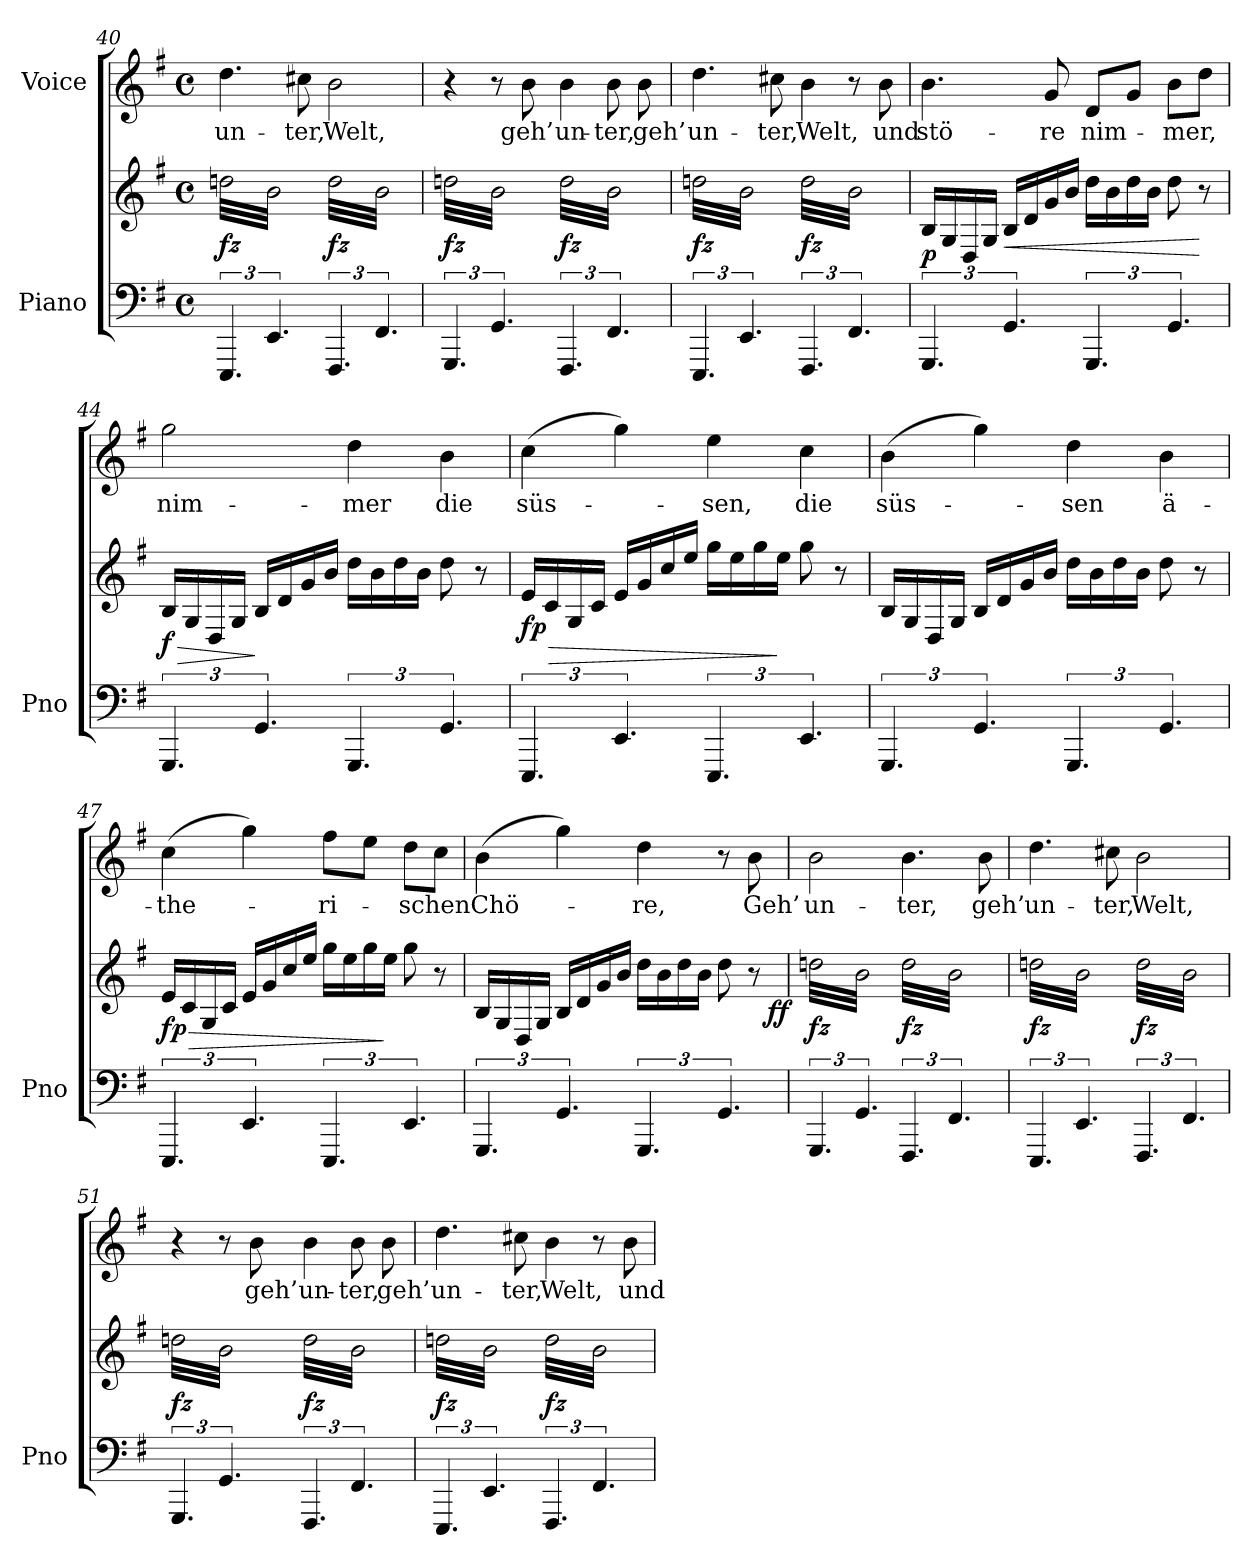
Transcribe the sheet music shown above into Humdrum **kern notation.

**kern	**kern	**dynam	**kern	**text
*part2	*part2	*part2	*part1	*part1
*staff3	*staff2	*staff2/3	*staff1	*staff1
*I"Piano	*	*	*I"Voice	*
*I'Pno	*	*	*	*
!!LO:LB:g=z
*clefF4	*clefG2	*	*clefG2	*
*k[f#]	*k[f#]	*	*k[f#]	*
*M4/4	*M4/4	*	*M4/4	*
*met(c)	*met(c)	*	*met(c)	*
=40	=40	=40	=40	=40
!	!	!LO:DY:b	!	!LO:LY:b
*	*tremolo	*	*	*
6.EEE/	32ddn\LLL	fz	4.dd\	un-
.	32b\	.	.	.
.	32ddn\	.	.	.
.	32b\	.	.	.
.	32ddn\	.	.	.
.	32b\	.	.	.
.	32ddn\	.	.	.
.	32b\	.	.	.
6.EE/	32ddn\	.	.	.
.	32b\	.	.	.
.	32ddn\	.	.	.
.	32b\	.	.	.
!	!	!	!	!LO:LY:b
.	32ddn\	.	8cc#X\	-ter,
.	32b\	.	.	.
.	32ddn\	.	.	.
.	32b\JJJ	.	.	.
!	!	!LO:DY:b	!	!LO:LY:b
6.FFF#/	32dd\LLL	fz	2b\	Welt,
.	32b\	.	.	.
.	32dd\	.	.	.
.	32b\	.	.	.
.	32dd\	.	.	.
.	32b\	.	.	.
.	32dd\	.	.	.
.	32b\	.	.	.
6.FF#/	32dd\	.	.	.
.	32b\	.	.	.
.	32dd\	.	.	.
.	32b\	.	.	.
.	32dd\	.	.	.
.	32b\	.	.	.
.	32dd\	.	.	.
.	32b\JJJ	.	.	.
=41	=41	=41	=41	=41
!	!	!LO:DY:b	!	!
6.GGG/	32ddn\LLL	fz	4r	.
.	32b\	.	.	.
.	32ddn\	.	.	.
.	32b\	.	.	.
.	32ddn\	.	.	.
.	32b\	.	.	.
.	32ddn\	.	.	.
.	32b\	.	.	.
6.GG/	32ddn\	.	8r	.
.	32b\	.	.	.
.	32ddn\	.	.	.
.	32b\	.	.	.
!	!	!	!	!LO:LY:b
.	32ddn\	.	8b\	geh’
.	32b\	.	.	.
.	32ddn\	.	.	.
.	32b\JJJ	.	.	.
!	!	!LO:DY:b	!	!LO:LY:b
6.FFF#/	32dd\LLL	fz	4b\	un-
.	32b\	.	.	.
.	32dd\	.	.	.
.	32b\	.	.	.
.	32dd\	.	.	.
.	32b\	.	.	.
.	32dd\	.	.	.
.	32b\	.	.	.
!	!	!	!	!LO:LY:b
6.FF#/	32dd\	.	8b\	-ter,
.	32b\	.	.	.
.	32dd\	.	.	.
.	32b\	.	.	.
!	!	!	!	!LO:LY:b
.	32dd\	.	8b\	geh’
.	32b\	.	.	.
.	32dd\	.	.	.
.	32b\JJJ	.	.	.
=42	=42	=42	=42	=42
!	!	!LO:DY:b	!	!LO:LY:b
6.EEE/	32ddn\LLL	fz	4.dd\	un-
.	32b\	.	.	.
.	32ddn\	.	.	.
.	32b\	.	.	.
.	32ddn\	.	.	.
.	32b\	.	.	.
.	32ddn\	.	.	.
.	32b\	.	.	.
6.EE/	32ddn\	.	.	.
.	32b\	.	.	.
.	32ddn\	.	.	.
.	32b\	.	.	.
!	!	!	!	!LO:LY:b
.	32ddn\	.	8cc#X\	-ter,
.	32b\	.	.	.
.	32ddn\	.	.	.
.	32b\JJJ	.	.	.
!	!	!LO:DY:b	!	!LO:LY:b
6.FFF#/	32dd\LLL	fz	4b\	Welt,
.	32b\	.	.	.
.	32dd\	.	.	.
.	32b\	.	.	.
.	32dd\	.	.	.
.	32b\	.	.	.
.	32dd\	.	.	.
.	32b\	.	.	.
6.FF#/	32dd\	.	8r	.
.	32b\	.	.	.
.	32dd\	.	.	.
.	32b\	.	.	.
!	!	!	!	!LO:LY:b
.	32dd\	.	8b\	und
.	32b\	.	.	.
.	32dd\	.	.	.
.	32b\JJJ	.	.	.
*	*Xtremolo	*	*	*
=43	=43	=43	=43	=43
!	!	!LO:DY:b	!	!LO:LY:b
6.GGG/	16B/LL	p	4.b\	stö-
.	.	.	.	.
.	16G/	.	.	.
.	.	.	.	.
.	16D/	.	.	.
.	.	.	.	.
.	16G/JJ	.	.	.
.	.	.	.	.
!	!	!LO:HP:b	!	!
6.GG/	16B/LL	<	.	.
.	16d/	.	.	.
!	!	!	!	!LO:LY:b
.	16g/	.	8g/	-re
.	16b/JJ	.	.	.
!	!	!	!	!LO:LY:b
6.GGG/	16dd\LL	.	8d/L	nim-
.	16b\	.	.	.
.	16dd\	.	8g/J	.
.	16b\JJ	.	.	.
!	!	!	!	!LO:LY:b
6.GG/	8dd\	.	8b\L	-mer,
.	8r	[	8dd\J	.
!!LO:LB:g=z
=44	=44	=44	=44	=44
!	!	!LO:HP:b	!	!LO:LY:b
!	!	!LO:DY:n=1:b	!	!
6.GGG/	16B/LL	> f	2gg\	nim-
.	16G/	.	.	.
.	16D/	.	.	.
.	16G/JJ	.	.	.
6.GG/	16B/LL	]	.	.
.	16d/	.	.	.
.	16g/	.	.	.
.	16b/JJ	.	.	.
!	!	!	!	!LO:LY:b
6.GGG/	16dd\LL	.	4dd\	-mer
.	16b\	.	.	.
.	16dd\	.	.	.
.	16b\JJ	.	.	.
!	!	!	!	!LO:LY:b
6.GG/	8dd\	.	4b\	die
.	8r	.	.	.
=45	=45	=45	=45	=45
!	!	!LO:HP:b	!	!LO:LY:b
!	!	!LO:DY:n=1:b	!	!
6.EEE/	16e/LL	> fp	(4cc\	süs-
.	16c/	.	.	.
.	16G/	.	.	.
.	16c/JJ	.	.	.
6.EE/	16e/LL	.	4gg\)	.
.	16g/	.	.	.
.	16cc/	.	.	.
.	16ee/JJ	.	.	.
!	!	!	!	!LO:LY:b
6.EEE/	16gg\LL	.	4ee\	-sen,
.	16ee\	.	.	.
.	16gg\	.	.	.
.	16ee\JJ	]	.	.
!	!	!	!	!LO:LY:b
6.EE/	8gg\	.	4cc\	die
.	8r	.	.	.
=46	=46	=46	=46	=46
!	!	!	!	!LO:LY:b
6.GGG/	16B/LL	.	(4b\	süs-
.	16G/	.	.	.
.	16D/	.	.	.
.	16G/JJ	.	.	.
6.GG/	16B/LL	.	4gg\)	.
.	16d/	.	.	.
.	16g/	.	.	.
.	16b/JJ	.	.	.
!	!	!	!	!LO:LY:b
6.GGG/	16dd\LL	.	4dd\	-sen
.	16b\	.	.	.
.	16dd\	.	.	.
.	16b\JJ	.	.	.
!	!	!	!	!LO:LY:b
6.GG/	8dd\	.	4b\	ä-
.	8r	.	.	.
!!LO:PB:g=z
=47	=47	=47	=47	=47
!	!	!LO:HP:b	!	!LO:LY:b
!	!	!LO:DY:n=1:b	!	!
6.EEE/	16e/LL	> fp	(4cc\	-the-
.	16c/	.	.	.
.	16G/	.	.	.
.	16c/JJ	.	.	.
6.EE/	16e/LL	.	4gg\)	.
.	16g/	.	.	.
.	16cc/	.	.	.
.	16ee/JJ	.	.	.
!	!	!	!	!LO:LY:b
6.EEE/	16gg\LL	.	8ff#\L	-ri-
.	16ee\	.	.	.
.	16gg\	.	8ee\J	.
.	16ee\JJ	]	.	.
!	!	!	!	!LO:LY:b
6.EE/	8gg\	.	8dd\L	-schen
.	8r	.	8cc\J	.
=48	=48	=48	=48	=48
!	!	!	!	!LO:LY:b
*	*^	*	*	*
6.GGG/	16B/LL	2...ryy	.	(4b\	Chö-
.	16G/	.	.	.	.
.	16D/	.	.	.	.
.	16G/JJ	.	.	.	.
6.GG/	16B/LL	.	.	4gg\)	.
.	16d/	.	.	.	.
.	16g/	.	.	.	.
.	16b/JJ	.	.	.	.
!	!	!	!	!	!LO:LY:b
6.GGG/	16dd\LL	.	.	4dd\	-re,
.	16b\	.	.	.	.
.	16dd\	.	.	.	.
.	16b\JJ	.	.	.	.
6.GG/	8dd\	.	.	8r	.
!	!	!	!	!	!LO:LY:b
.	8r	.	.	8b\	Geh’
!	!	!	!LO:DY:b	!	!
.	.	16ryy	ff	.	.
=49	=49	=49	=49	=49	=49
!	!	!	!LO:DY:b	!	!LO:LY:b
*	*v	*v	*	*	*
*	*tremolo	*	*	*
6.GGG/	32ddn\LLL	fz	2b\	un-
.	32b\	.	.	.
.	32ddn\	.	.	.
.	32b\	.	.	.
.	32ddn\	.	.	.
.	32b\	.	.	.
.	32ddn\	.	.	.
.	32b\	.	.	.
6.GG/	32ddn\	.	.	.
.	32b\	.	.	.
.	32ddn\	.	.	.
.	32b\	.	.	.
.	32ddn\	.	.	.
.	32b\	.	.	.
.	32ddn\	.	.	.
.	32b\JJJ	.	.	.
!	!	!LO:DY:b	!	!LO:LY:b
6.FFF#/	32dd\LLL	fz	4.b\	-ter,
.	32b\	.	.	.
.	32dd\	.	.	.
.	32b\	.	.	.
.	32dd\	.	.	.
.	32b\	.	.	.
.	32dd\	.	.	.
.	32b\	.	.	.
6.FF#/	32dd\	.	.	.
.	32b\	.	.	.
.	32dd\	.	.	.
.	32b\	.	.	.
!	!	!	!	!LO:LY:b
.	32dd\	.	8b\	geh’
.	32b\	.	.	.
.	32dd\	.	.	.
.	32b\JJJ	.	.	.
!!LO:LB:g=z
=50	=50	=50	=50	=50
!	!	!LO:DY:b	!	!LO:LY:b
6.EEE/	32ddn\LLL	fz	4.dd\	un-
.	32b\	.	.	.
.	32ddn\	.	.	.
.	32b\	.	.	.
.	32ddn\	.	.	.
.	32b\	.	.	.
.	32ddn\	.	.	.
.	32b\	.	.	.
6.EE/	32ddn\	.	.	.
.	32b\	.	.	.
.	32ddn\	.	.	.
.	32b\	.	.	.
!	!	!	!	!LO:LY:b
.	32ddn\	.	8cc#X\	-ter,
.	32b\	.	.	.
.	32ddn\	.	.	.
.	32b\JJJ	.	.	.
!	!	!LO:DY:b	!	!LO:LY:b
6.FFF#/	32dd\LLL	fz	2b\	Welt,
.	32b\	.	.	.
.	32dd\	.	.	.
.	32b\	.	.	.
.	32dd\	.	.	.
.	32b\	.	.	.
.	32dd\	.	.	.
.	32b\	.	.	.
6.FF#/	32dd\	.	.	.
.	32b\	.	.	.
.	32dd\	.	.	.
.	32b\	.	.	.
.	32dd\	.	.	.
.	32b\	.	.	.
.	32dd\	.	.	.
.	32b\JJJ	.	.	.
=51	=51	=51	=51	=51
!	!	!LO:DY:b	!	!
6.GGG/	32ddn\LLL	fz	4r	.
.	32b\	.	.	.
.	32ddn\	.	.	.
.	32b\	.	.	.
.	32ddn\	.	.	.
.	32b\	.	.	.
.	32ddn\	.	.	.
.	32b\	.	.	.
6.GG/	32ddn\	.	8r	.
.	32b\	.	.	.
.	32ddn\	.	.	.
.	32b\	.	.	.
!	!	!	!	!LO:LY:b
.	32ddn\	.	8b\	geh’
.	32b\	.	.	.
.	32ddn\	.	.	.
.	32b\JJJ	.	.	.
!	!	!LO:DY:b	!	!LO:LY:b
6.FFF#/	32dd\LLL	fz	4b\	un-
.	32b\	.	.	.
.	32dd\	.	.	.
.	32b\	.	.	.
.	32dd\	.	.	.
.	32b\	.	.	.
.	32dd\	.	.	.
.	32b\	.	.	.
!	!	!	!	!LO:LY:b
6.FF#/	32dd\	.	8b\	-ter,
.	32b\	.	.	.
.	32dd\	.	.	.
.	32b\	.	.	.
!	!	!	!	!LO:LY:b
.	32dd\	.	8b\	geh’
.	32b\	.	.	.
.	32dd\	.	.	.
.	32b\JJJ	.	.	.
=52	=52	=52	=52	=52
!	!	!LO:DY:b	!	!LO:LY:b
6.EEE/	32ddn\LLL	fz	4.dd\	un-
.	32b\	.	.	.
.	32ddn\	.	.	.
.	32b\	.	.	.
.	32ddn\	.	.	.
.	32b\	.	.	.
.	32ddn\	.	.	.
.	32b\	.	.	.
6.EE/	32ddn\	.	.	.
.	32b\	.	.	.
.	32ddn\	.	.	.
.	32b\	.	.	.
!	!	!	!	!LO:LY:b
.	32ddn\	.	8cc#X\	-ter,
.	32b\	.	.	.
.	32ddn\	.	.	.
.	32b\JJJ	.	.	.
!	!	!LO:DY:b	!	!LO:LY:b
6.FFF#/	32dd\LLL	fz	4b\	Welt,
.	32b\	.	.	.
.	32dd\	.	.	.
.	32b\	.	.	.
.	32dd\	.	.	.
.	32b\	.	.	.
.	32dd\	.	.	.
.	32b\	.	.	.
6.FF#/	32dd\	.	8r	.
.	32b\	.	.	.
.	32dd\	.	.	.
.	32b\	.	.	.
!	!	!	!	!LO:LY:b
.	32dd\	.	8b\	und
.	32b\	.	.	.
.	32dd\	.	.	.
.	32b\JJJ	.	.	.
*	*Xtremolo	*	*	*
.	.	.	.	.
.	.	.	.	.
.	.	.	.	.
.	.	.	.	.
.	.	.	.	.
.	.	.	.	.
.	.	.	.	.
.	.	.	.	.
=	=	=	=	=
*-	*-	*-	*-	*-
